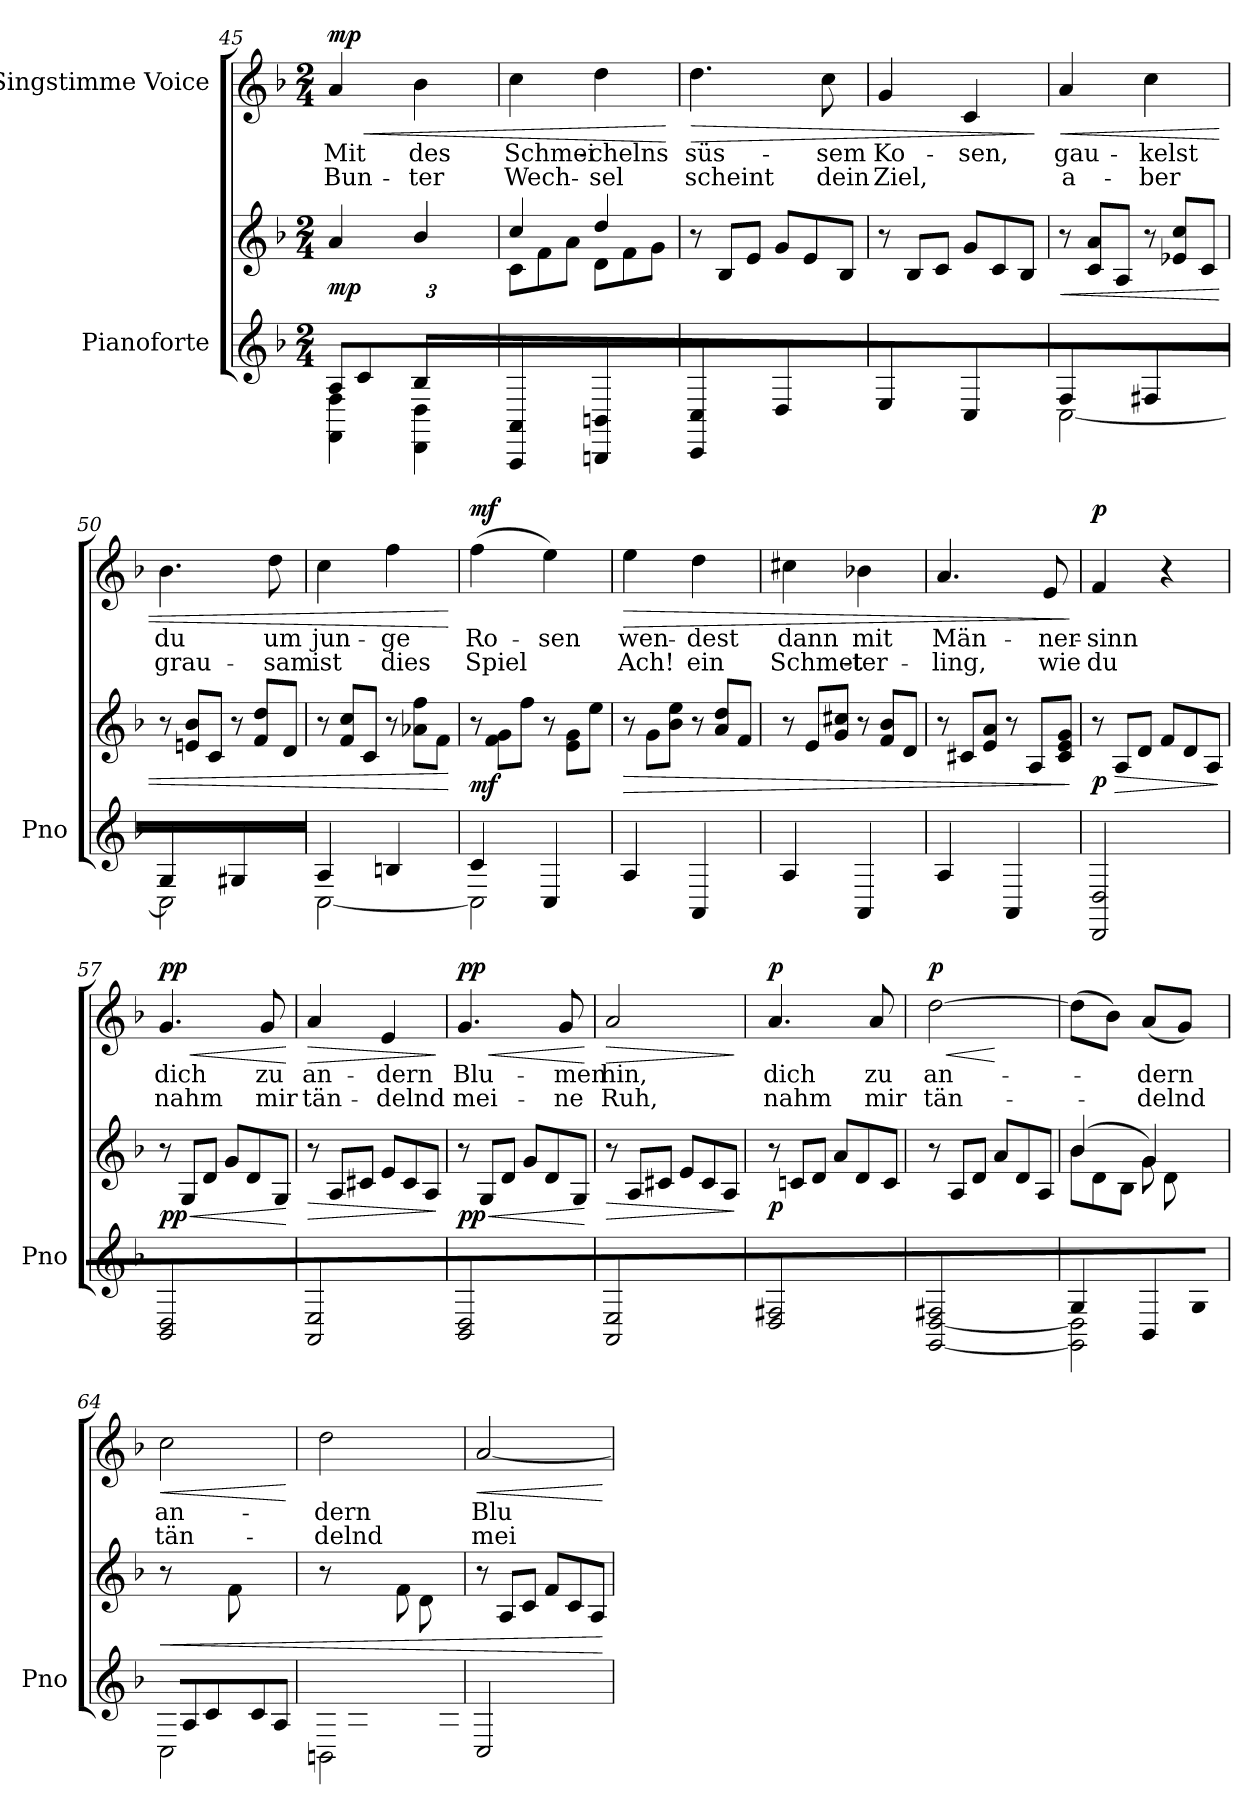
**kern	**kern	**dynam	**kern	**text	**text	**dynam
*part2	*part2	*part2	*part1	*part1	*part1	*part1
*staff3	*staff2	*staff2/3	*staff1	*staff1	*staff1	*staff1
*I"Pianoforte	*	*	*I"Singstimme Voice	*	*	*
*I'Pno	*	*	*	*	*	*
*clefG2	*clefG2	*	*clefG2	*	*	*
*k[b-]	*k[b-]	*	*k[b-]	*	*	*
*M2/4	*M2/4	*	*M2/4	*	*	*
*Xtuplet	*	*	*	*	*	*
=45	=45	=45	=45	=45	=45	=45
*^	*^	*	*	*	*	*
!	!	!	!	!LO:DY:b	!	!LO:LY:b	!LO:LY:b	!LO:HP:b
!	!	!	!	!	!	!	!	!LO:DY:n=1:a
12A/L	4FF\ 4F\	4a/	6ryy	mp	4a/	Mit	Bun-	< mp
12c/	.	.	.	.	.	.	.	.
12ryy	.	.	12f\J	.	.	.	.	.
!	!	!	!	!	!	!LO:LY:b	!LO:LY:b	!
12B-/L	4DD\ 4D\	4b-/	12ryy	.	4b-\	des	-ter	.
6ryy	.	.	12d\	.	.	.	.	.
.	.	.	12f\J	.	.	.	.	.
*v	*v	*	*	*	*	*	*	*
!!LO:LB:g=z
=46	=46	=46	=46	=46	=46	=46	=46
*	*	*Xtuplet	*	*	*	*	*
!	!	!	!	!	!LO:LY:b	!LO:LY:b	!
4AAA/ 4AA/	4cc/	12c\L	.	4cc\	Schmei-	Wech-	.
.	.	12f\	.	.	.	.	.
.	.	12a\J	.	.	.	.	.
!	!	!	!	!	!LO:LY:b	!LO:LY:b	!
4BBBn/ 4BBn/	4dd/	12d\L	.	4dd\	-chelns	-sel	.
.	.	12f\	.	.	.	.	.
.	.	12g\J	.	.	.	.	.
*	*v	*v	*	*	*	*	*
.	.	.	.	.	.	[
=47	=47	=47	=47	=47	=47	=47
!	!	!	!	!LO:LY:b	!LO:LY:b	!LO:HP:b
4CC/ 4C/	12r	.	4.dd\	süs-	scheint	>
.	12B-/L	.	.	.	.	.
.	12e/J	.	.	.	.	.
4D\	12g/L	.	.	.	.	.
.	12e/	.	.	.	.	.
!	!	!	!	!LO:LY:b	!LO:LY:b	!
.	.	.	8cc\	-sem	dein	.
.	12B-/J	.	.	.	.	.
=48	=48	=48	=48	=48	=48	=48
!	!	!	!	!LO:LY:b	!LO:LY:b	!
4E\	12r	.	4g/	Ko-	Ziel,	.
.	12B-/L	.	.	.	.	.
.	12c/J	.	.	.	.	.
!	!	!	!	!LO:LY:b	!	!
4C/	12g/L	.	4c/	-sen,	.	.
.	12c/	.	.	.	.	.
.	12B-/J	.	.	.	.	.
.	.	.	.	.	.	]
=49	=49	=49	=49	=49	=49	=49
*^	*	*	*	*	*	*
!	!	!	!LO:HP:b	!	!LO:LY:b	!LO:LY:b	!LO:HP:b
4F/	[2C\	12r	<	4a/	gau-	a-	<
.	.	12c/ 12a/L	.	.	.	.	.
.	.	12A/J	.	.	.	.	.
!	!	!	!	!	!LO:LY:b	!LO:LY:b	!
4F#X/	.	12r	.	4cc\	-kelst	-ber	.
.	.	12e-X/ 12cc/L	.	.	.	.	.
.	.	12c/J	.	.	.	.	.
=50	=50	=50	=50	=50	=50	=50	=50
!	!	!	!	!	!LO:LY:b	!LO:LY:b	!
4G/	2C\]	12r	.	4.b-\	du	grau-	.
.	.	12en/ 12b-/L	.	.	.	.	.
.	.	12c/J	.	.	.	.	.
4G#X/	.	12r	.	.	.	.	.
.	.	12f/ 12dd/L	.	.	.	.	.
!	!	!	!	!	!LO:LY:b	!LO:LY:b	!
.	.	.	.	8dd\	um	-sam	.
.	.	12d/J	.	.	.	.	.
=51	=51	=51	=51	=51	=51	=51	=51
!	!	!	!	!	!LO:LY:b	!LO:LY:b	!
4A/	[2C\	12r	.	4cc\	jun-	ist	.
.	.	12f/ 12cc/L	.	.	.	.	.
.	.	12c/J	.	.	.	.	.
!	!	!	!	!	!LO:LY:b	!LO:LY:b	!
4Bn/	.	12r	.	4ff\	-ge	dies	.
.	.	12a-X\ 12ff\L	.	.	.	.	.
.	.	12f\J	.	.	.	.	.
*v	*v	*	*	*	*	*	*
.	.	[	.	.	.	[
=52	=52	=52	=52	=52	=52	=52
*^	*	*	*	*	*	*
!	!	!	!LO:DY:b	!	!LO:LY:b	!LO:LY:b	!LO:DY:a
4c/	2C\]	12r	mf	(>4ff\	Ro-	Spiel	mf
.	.	12f\ 12g\L	.	.	.	.	.
.	.	12ff\J	.	.	.	.	.
!	!	!	!	!	!LO:LY:b	!	!
4C/	.	12r	.	4ee\)	-sen	.	.
.	.	12e\ 12g\L	.	.	.	.	.
.	.	12ee\J	.	.	.	.	.
*v	*v	*	*	*	*	*	*
!!LO:PB:g=z
=53	=53	=53	=53	=53	=53	=53
!	!	!LO:HP:b	!	!LO:LY:b	!LO:LY:b	!LO:HP:b
4A\	12r	>	4ee\	wen-	Ach!	>
.	12g\L	.	.	.	.	.
.	12b-\ 12ee\J	.	.	.	.	.
!	!	!	!	!LO:LY:b	!LO:LY:b	!
4AA/	12r	.	4dd\	-dest	ein	.
.	12a/ 12dd/L	.	.	.	.	.
.	12f/J	.	.	.	.	.
=54	=54	=54	=54	=54	=54	=54
!	!	!	!	!LO:LY:b	!LO:LY:b	!
4A\	12r	.	4cc#X\	dann	Schmet-	.
.	12e/L	.	.	.	.	.
.	12g/ 12cc#X/J	.	.	.	.	.
!	!	!	!	!LO:LY:b	!LO:LY:b	!
4AA/	12r	.	4b-X\	mit	-ter-	.
.	12f/ 12b-/L	.	.	.	.	.
.	12d/J	.	.	.	.	.
=55	=55	=55	=55	=55	=55	=55
!	!	!	!	!LO:LY:b	!LO:LY:b	!
4A\	12r	.	4.a/	Män-	-ling,	.
.	12c#X/L	.	.	.	.	.
.	12e/ 12a/J	.	.	.	.	.
4AA/	12r	.	.	.	.	.
.	12A/L	.	.	.	.	.
!	!	!	!	!LO:LY:b	!LO:LY:b	!
.	.	.	8e/	-ner-	wie	.
.	12c#/ 12e/ 12g/J	.	.	.	.	.
.	.	]	.	.	.	]
=56	=56	=56	=56	=56	=56	=56
!	!	!LO:DY:b	!	!LO:LY:b	!LO:LY:b	!LO:DY:a
2DD/ 2D/	12r	p	4f/	-sinn	du	p
!	!	!LO:HP:b	!	!	!	!
.	12A/L	>	.	.	.	.
.	12d/J	.	.	.	.	.
.	12f/L	.	4r	.	.	.
.	12d/	.	.	.	.	.
.	12A/J	.	.	.	.	.
.	.	]	.	.	.	.
=57	=57	=57	=57	=57	=57	=57
*	*	*	*MM92	*	*	*
!	!	!LO:HP:b	!	!LO:LY:b	!LO:LY:b	!LO:HP:b
!	!	!LO:DY:n=1:b	!	!	!	!LO:DY:n=1:a
2BB-/ 2D/	12r	< pp	4.g/	dich	nahm	< pp
.	12G/L	.	.	.	.	.
.	12d/J	.	.	.	.	.
.	12g/L	.	.	.	.	.
.	12d/	.	.	.	.	.
!	!	!	!	!LO:LY:b	!LO:LY:b	!
.	.	.	8g/	zu	mir	.
.	12G/J	.	.	.	.	.
.	.	[	.	.	.	[
=58	=58	=58	=58	=58	=58	=58
!	!	!LO:HP:b	!	!LO:LY:b	!LO:LY:b	!LO:HP:b
2AA/ 2E/	12r	>	4a/	an-	tän-	>
.	12A/L	.	.	.	.	.
.	12c#X/J	.	.	.	.	.
!	!	!	!	!LO:LY:b	!LO:LY:b	!
.	12e/L	.	4e/	-dern	-delnd	.
.	12c#/	.	.	.	.	.
.	12A/J	.	.	.	.	.
.	.	]	.	.	.	]
=59	=59	=59	=59	=59	=59	=59
*	*	*	*MM86	*	*	*
!	!	!LO:HP:b	!	!LO:LY:b	!LO:LY:b	!LO:HP:b
!	!	!LO:DY:n=1:b	!	!	!	!LO:DY:n=1:a
2BB-/ 2D/	12r	< pp	4.g/	Blu-	mei-	< pp
.	12G/L	.	.	.	.	.
.	12d/J	.	.	.	.	.
.	12g/L	.	.	.	.	.
.	12d/	.	.	.	.	.
!	!	!	!	!LO:LY:b	!LO:LY:b	!
.	.	.	8g/	-men	-ne	.
.	12G/J	.	.	.	.	.
.	.	[	.	.	.	[
!!LO:LB:g=z
=60	=60	=60	=60	=60	=60	=60
*	*	*	*MM84	*	*	*
!	!	!LO:HP:b	!	!LO:LY:b	!LO:LY:b	!LO:HP:b
2AA/ 2E/	12r	>	2a/	hin,	Ruh,	>
.	12A/L	.	.	.	.	.
.	12c#X/J	.	.	.	.	.
.	12e/L	.	.	.	.	.
.	12c#/	.	.	.	.	.
.	12A/J	.	.	.	.	.
.	.	]	.	.	.	]
=61	=61	=61	=61	=61	=61	=61
*	*	*	*MM96	*	*	*
!	!	!LO:DY:b	!	!LO:LY:b	!LO:LY:b	!LO:DY:a
2D\ 2F#X\	12r	p	4.a/	dich	nahm	p
.	12cn/L	.	.	.	.	.
.	12d/J	.	.	.	.	.
.	12a/L	.	.	.	.	.
.	12d/	.	.	.	.	.
!	!	!	!	!LO:LY:b	!LO:LY:b	!
.	.	.	8a/	zu	mir	.
.	12c/J	.	.	.	.	.
=62	=62	=62	=62	=62	=62	=62
!	!	!	!	!LO:LY:b	!LO:LY:b	!LO:HP:b
*	*	*	*^	*	*	*
!	!	!	!	!	!	!	!LO:DY:n=1:a
[2GG/ [2D/ 2F#X/	12r	.	[2dd\	4ryy	an-	tän-	< p
.	12A/L	.	.	.	.	.	.
.	12d/J	.	.	.	.	.	.
.	12a/L	.	.	4ryy	.	.	[
.	12d/	.	.	.	.	.	.
.	12A/J	.	.	.	.	.	.
*	*	*	*v	*v	*	*	*
=63	=63	=63	=63	=63	=63	=63
*^	*^	*	*	*	*	*
*	*^	*	*	*	*	*	*	*
12%5ryy	4G/	2GG\] 2D\]	(>4b-/	12b-\L	.	(>8dd\L]	.	.	.
.	.	.	.	12d\	.	.	.	.	.
.	.	.	.	.	.	8b-\J)	.	.	.
.	.	.	.	12B-\J	.	.	.	.	.
!	!	!	!	!	!	!	!LO:LY:b	!LO:LY:b	!
.	4BB-/	.	4g/)	12g\L	.	(<8a/L	-dern	-delnd	.
.	.	.	.	12d\	.	.	.	.	.
.	.	.	.	.	.	8g/J)	.	.	.
12G/J	.	.	.	12ryy	.	.	.	.	.
*	*v	*v	*	*	*	*	*	*	*
=64	=64	=64	=64	=64	=64	=64	=64	=64
!	!	!	!	!LO:HP:b	!	!LO:LY:b	!LO:LY:b	!LO:HP:b
*	*	*v	*v	*	*	*	*	*
12ryy	2C\	12r	<	2cc\	an-	tän-	<
12A/L	.	6ryy	.	.	.	.	.
12c/J	.	.	.	.	.	.	.
12ryy	.	12f\L	.	.	.	.	.
12c/	.	6ryy	.	.	.	.	.
12A/J	.	.	.	.	.	.	.
*v	*v	*	*	*	*	*	*
.	.	.	.	.	.	[
=65	=65	=65	=65	=65	=65	=65
*^	*	*	*	*	*	*
!	!	!	!	!	!LO:LY:b	!LO:LY:b	!
12ryy	2BBn\	12r	.	2dd\	-dern	-delnd	.
12G#X/L	.	6ryy	.	.	.	.	.
12d/J	.	.	.	.	.	.	.
6ryy	.	12f\L	.	.	.	.	.
.	.	12d\	.	.	.	.	.
12G#/J	.	12ryy	.	.	.	.	.
*v	*v	*	*	*	*	*	*
=66	=66	=66	=66	=66	=66	=66
*	*	*	*MM92	*	*	*
!	!	!	!	!LO:LY:b	!LO:LY:b	!LO:HP:b
2C/	12r	.	[2a/	Blu-	mei-	<
.	12A/L	.	.	.	.	.
.	12c/J	.	.	.	.	.
.	12f/L	.	.	.	.	.
.	12c/	.	.	.	.	.
.	12A/J	.	.	.	.	.
.	.	[	.	.	.	[
=	=	=	=	=	=	=
*-	*-	*-	*-	*-	*-	*-
